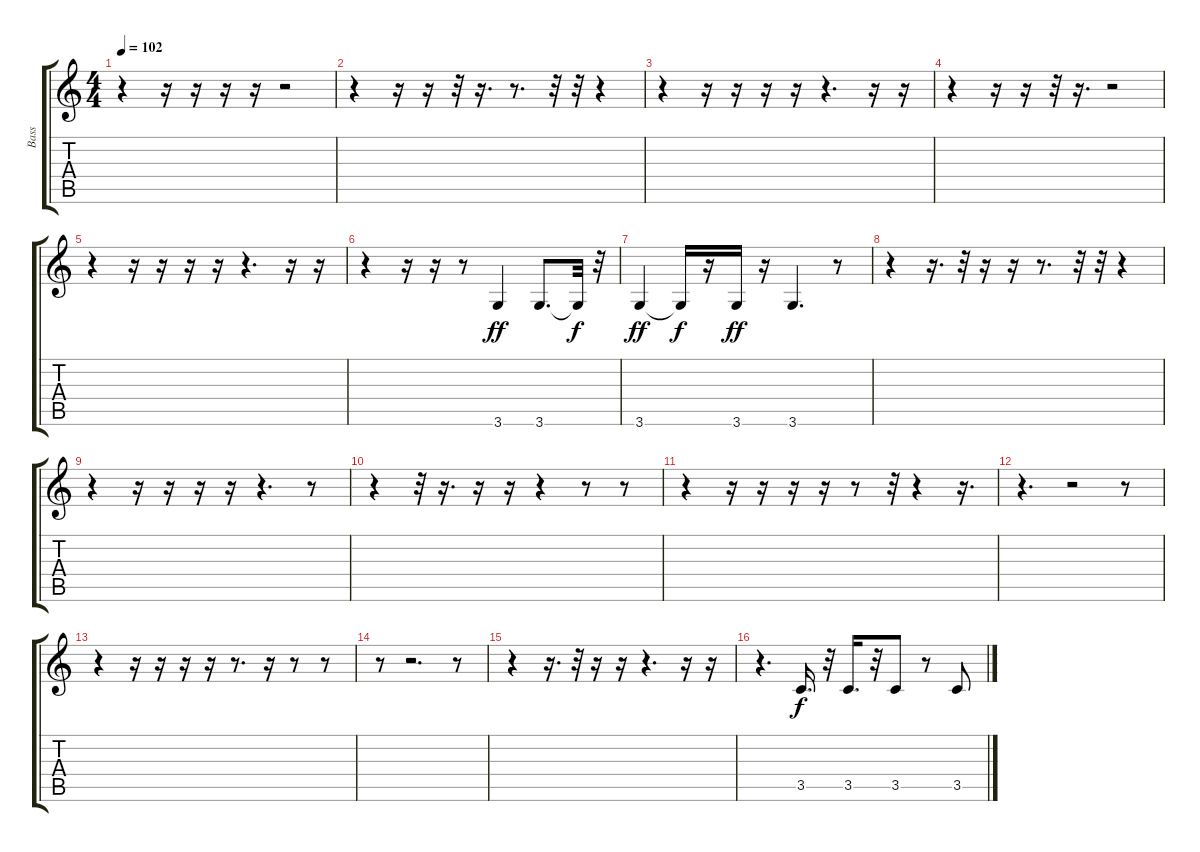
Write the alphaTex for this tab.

\track ("Bass" "Bass") {instrument fretlessbass}
\staff {score tabs}
\tuning (E4 B3 G3 D3 A2 E2) {hide}
\ts (4 4)
\tempo 102
\clef g2
\ks c
r.4{dy f} r.16 r.16 r.16 r.16 r.2 |
r.4 r.16 r.16 r.32 r.16{d} r.8{d} r.32 r.32 r.4 |
r.4 r.16 r.16 r.16 r.16 r.4{d} r.16 r.16 |
r.4 r.16 r.16 r.32 r.16{d} r.2 |
r.4 r.16 r.16 r.16 r.16 r.4{d} r.16 r.16 |
r.4 r.16 r.16 r.8 3.6.4{dy ff} 3.6.8{d} 3.6{t}.32{dy f} r.32 |
3.6.4{dy ff} 3.6{t}.16{dy f} r.16 3.6.16{dy ff} r.16 3.6.4{d} r.8 |
r.4 r.16{d} r.32 r.16 r.16 r.8{d} r.32 r.32 r.4 |
r.4 r.16 r.16 r.16 r.16 r.4{d} r.8 |
r.4 r.32 r.16{d} r.16 r.16 r.4 r.8 r.8 |
r.4 r.16 r.16 r.16 r.16 r.8 r.32 r.4 r.16{d} |
r.4{d} r.2 r.8 |
r.4 r.16 r.16 r.16 r.16 r.8{d} r.16 r.8 r.8 |
r.8 r.2{d} r.8 |
r.4 r.16{d} r.32 r.16 r.16 r.4{d} r.16 r.16 |
r.4{d} 3.5.16{d dy f} r.32 3.5.16{d} r.32 3.5.8 r.8 3.5.8
